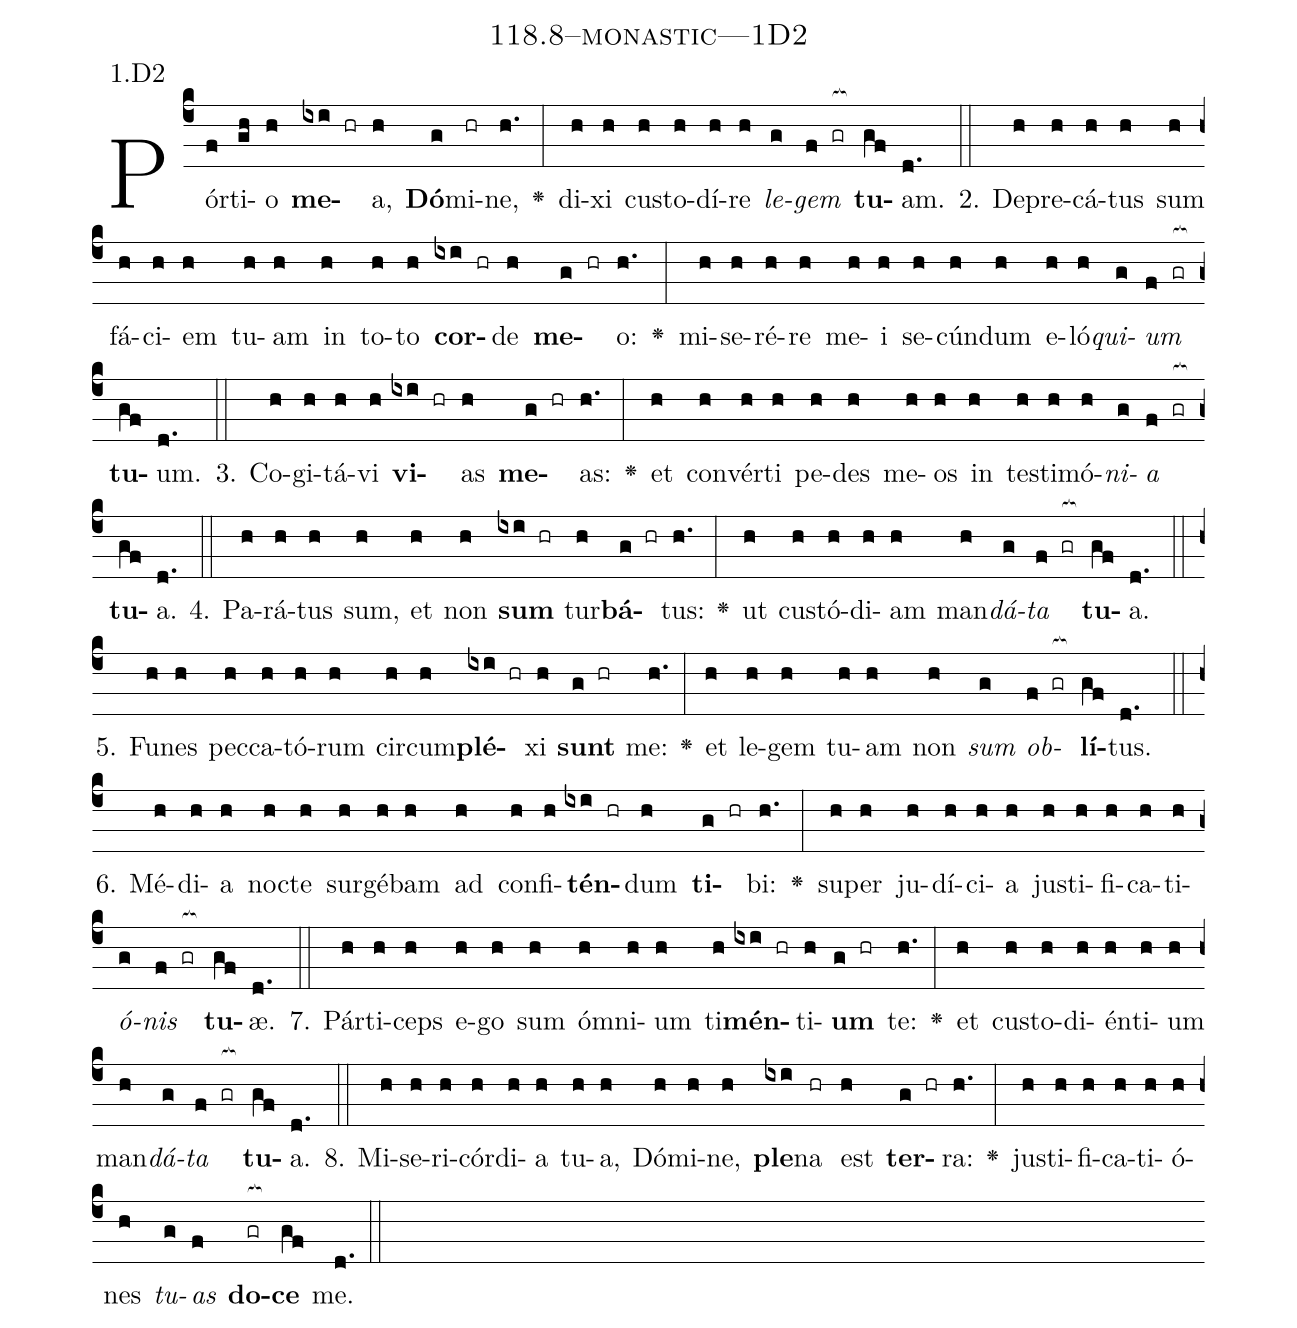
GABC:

name: 118.8--monastic---1D2;
annotation: 1.D2;
%%
(c4)Pór(f)ti(gh)o(h) <b>me</b>(ixi hr)a,(h) <b>Dó</b>(g)mi(hr)ne,(h.) <v>\greheightstar</v>(:) di(h)xi(h) cus(h)to(h)dí(h)re(h) <i>le</i>(g)<i>gem</i>(f gr[ocb:1{]) <b>tu</b>(gf[ocb:0}])am.(d.) (::)
2. De(h)pre(h)cá(h)tus(h) sum(h) fá(h)ci(h)em(h) tu(h)am(h) in(h) to(h)to(h) <b>cor</b>(ixi hr)de(h) <b>me</b>(g hr)o:(h.) <v>\greheightstar</v>(:) mi(h)se(h)ré(h)re(h) me(h)i(h) se(h)cún(h)dum(h) e(h)ló(h)<i>qui</i>(g)<i>um</i>(f gr[ocb:1{]) <b>tu</b>(gf[ocb:0}])um.(d.) (::)
3. Co(h)gi(h)tá(h)vi(h) <b>vi</b>(ixi hr)as(h) <b>me</b>(g hr)as:(h.) <v>\greheightstar</v>(:) et(h) con(h)vér(h)ti(h) pe(h)des(h) me(h)os(h) in(h) tes(h)ti(h)mó(h)<i>ni</i>(g)<i>a</i>(f gr[ocb:1{]) <b>tu</b>(gf[ocb:0}])a.(d.) (::)
4. Pa(h)rá(h)tus(h) sum,(h) et(h) non(h) <b>sum</b>(ixi hr) tur(h)<b>bá</b>(g hr)tus:(h.) <v>\greheightstar</v>(:) ut(h) cus(h)tó(h)di(h)am(h) man(h)<i>dá</i>(g)<i>ta</i>(f gr[ocb:1{]) <b>tu</b>(gf[ocb:0}])a.(d.) (::)
5. Fu(h)nes(h) pec(h)ca(h)tó(h)rum(h) cir(h)cum(h)<b>plé</b>(ixi hr)xi(h) <b>sunt</b>(g hr) me:(h.) <v>\greheightstar</v>(:) et(h) le(h)gem(h) tu(h)am(h) non(h) <i>sum</i>(g) <i>ob</i>(f gr[ocb:1{])<b>lí</b>(gf[ocb:0}])tus.(d.) (::)
6. Mé(h)di(h)a(h) noc(h)te(h) sur(h)gé(h)bam(h) ad(h) con(h)fi(h)<b>tén</b>(ixi hr)dum(h) <b>ti</b>(g hr)bi:(h.) <v>\greheightstar</v>(:) su(h)per(h) ju(h)dí(h)ci(h)a(h) jus(h)ti(h)fi(h)ca(h)ti(h)<i>ó</i>(g)<i>nis</i>(f gr[ocb:1{]) <b>tu</b>(gf[ocb:0}])æ.(d.) (::)
7. Pár(h)ti(h)ceps(h) e(h)go(h) sum(h) óm(h)ni(h)um(h) ti(h)<b>mén</b>(ixi hr)ti(h)<b>um</b>(g hr) te:(h.) <v>\greheightstar</v>(:) et(h) cus(h)to(h)di(h)én(h)ti(h)um(h) man(h)<i>dá</i>(g)<i>ta</i>(f gr[ocb:1{]) <b>tu</b>(gf[ocb:0}])a.(d.) (::)
8. Mi(h)se(h)ri(h)cór(h)di(h)a(h) tu(h)a,(h) Dó(h)mi(h)ne,(h) <b>ple</b>(ixi)na(hr) est(h) <b>ter</b>(g hr)ra:(h.) <v>\greheightstar</v>(:) jus(h)ti(h)fi(h)ca(h)ti(h)ó(h)nes(h) <i>tu</i>(g)<i>as</i>(f) <b>do</b>(gr[ocb:1{])<b>ce</b>(gf[ocb:0}]) me.(d.) (::)
